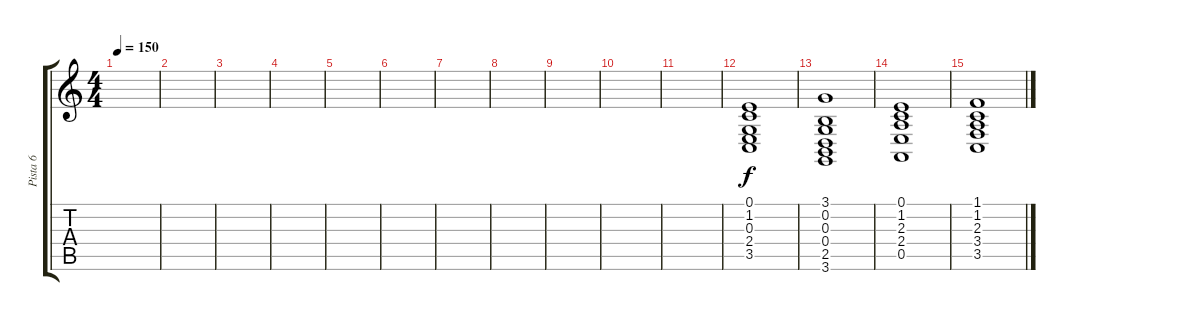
\track ("Pista 6" "Pista 6") {instrument stringensemble1}
\staff {score tabs}
\tuning (E4 B3 G3 D3 A2 E2) {hide}
\ts (4 4)
\tempo 150
\clef g2
\ks c
|
|
|
|
|
|
|
|
|
|
|
(0.1 1.2 0.3 2.4 3.5).1 |
(3.1 0.2 0.3 0.4 2.5 3.6).1 |
(0.1 1.2 2.3 2.4 0.5).1 |
(1.1 1.2 2.3 3.4 3.5).1
